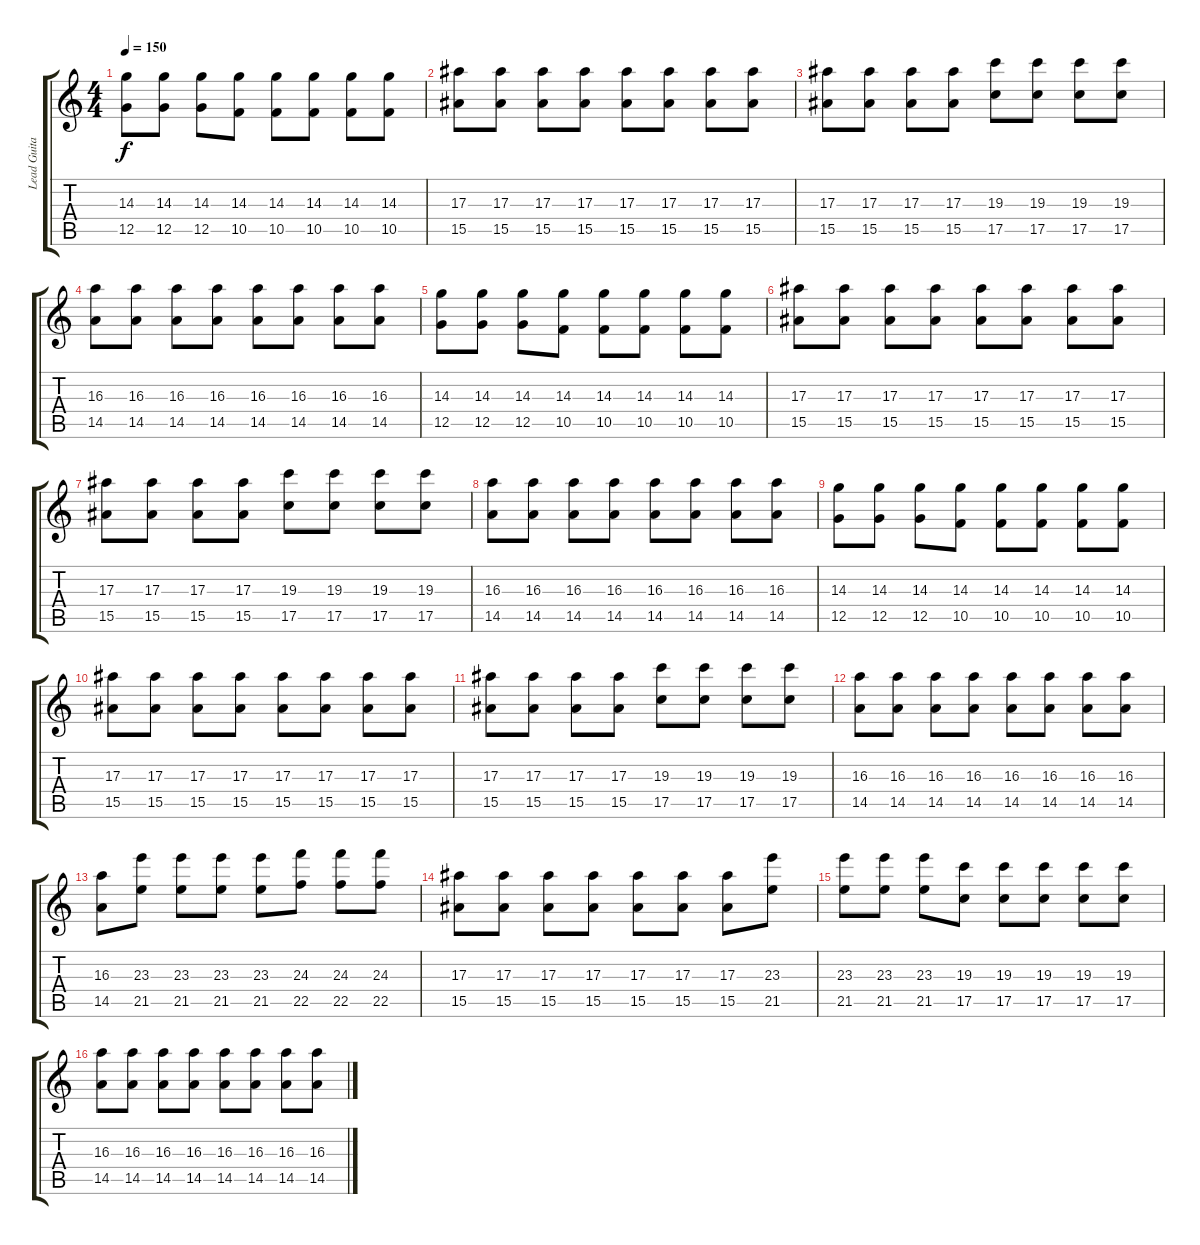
\track ("Lead Guitar" "Lead Guita") {instrument distortionguitar}
\staff {score tabs}
\tuning (D4 A3 F3 C3 G2 C2) {hide}
\ts (4 4)
\tempo 150
\clef g2
\ks c
(14.3 12.5).8{dy f} (14.3 12.5).8 (14.3 12.5).8 (14.3 10.5).8 (14.3 10.5).8 (14.3 10.5).8 (14.3 10.5).8 (14.3 10.5).8 |
(17.3 15.5).8 (17.3 15.5).8 (17.3 15.5).8 (17.3 15.5).8 (17.3 15.5).8 (17.3 15.5).8 (17.3 15.5).8 (17.3 15.5).8 |
(17.3 15.5).8 (17.3 15.5).8 (17.3 15.5).8 (17.3 15.5).8 (19.3 17.5).8 (19.3 17.5).8 (19.3 17.5).8 (19.3 17.5).8 |
(16.3 14.5).8 (16.3 14.5).8 (16.3 14.5).8 (16.3 14.5).8 (16.3 14.5).8 (16.3 14.5).8 (16.3 14.5).8 (16.3 14.5).8 |
(14.3 12.5).8 (14.3 12.5).8 (14.3 12.5).8 (14.3 10.5).8 (14.3 10.5).8 (14.3 10.5).8 (14.3 10.5).8 (14.3 10.5).8 |
(17.3 15.5).8 (17.3 15.5).8 (17.3 15.5).8 (17.3 15.5).8 (17.3 15.5).8 (17.3 15.5).8 (17.3 15.5).8 (17.3 15.5).8 |
(17.3 15.5).8 (17.3 15.5).8 (17.3 15.5).8 (17.3 15.5).8 (19.3 17.5).8 (19.3 17.5).8 (19.3 17.5).8 (19.3 17.5).8 |
(16.3 14.5).8 (16.3 14.5).8 (16.3 14.5).8 (16.3 14.5).8 (16.3 14.5).8 (16.3 14.5).8 (16.3 14.5).8 (16.3 14.5).8 |
(14.3 12.5).8 (14.3 12.5).8 (14.3 12.5).8 (14.3 10.5).8 (14.3 10.5).8 (14.3 10.5).8 (14.3 10.5).8 (14.3 10.5).8 |
(17.3 15.5).8 (17.3 15.5).8 (17.3 15.5).8 (17.3 15.5).8 (17.3 15.5).8 (17.3 15.5).8 (17.3 15.5).8 (17.3 15.5).8 |
(17.3 15.5).8 (17.3 15.5).8 (17.3 15.5).8 (17.3 15.5).8 (19.3 17.5).8 (19.3 17.5).8 (19.3 17.5).8 (19.3 17.5).8 |
(16.3 14.5).8 (16.3 14.5).8 (16.3 14.5).8 (16.3 14.5).8 (16.3 14.5).8 (16.3 14.5).8 (16.3 14.5).8 (16.3 14.5).8 |
(16.3 14.5).8 (23.3 21.5).8 (23.3 21.5).8 (23.3 21.5).8 (23.3 21.5).8 (24.3 22.5).8 (24.3 22.5).8 (24.3 22.5).8 |
(17.3 15.5).8 (17.3 15.5).8 (17.3 15.5).8 (17.3 15.5).8 (17.3 15.5).8 (17.3 15.5).8 (17.3 15.5).8 (23.3 21.5).8 |
(23.3 21.5).8 (23.3 21.5).8 (23.3 21.5).8 (19.3 17.5).8 (19.3 17.5).8 (19.3 17.5).8 (19.3 17.5).8 (19.3 17.5).8 |
(16.3 14.5).8 (16.3 14.5).8 (16.3 14.5).8 (16.3 14.5).8 (16.3 14.5).8 (16.3 14.5).8 (16.3 14.5).8 (16.3 14.5).8
